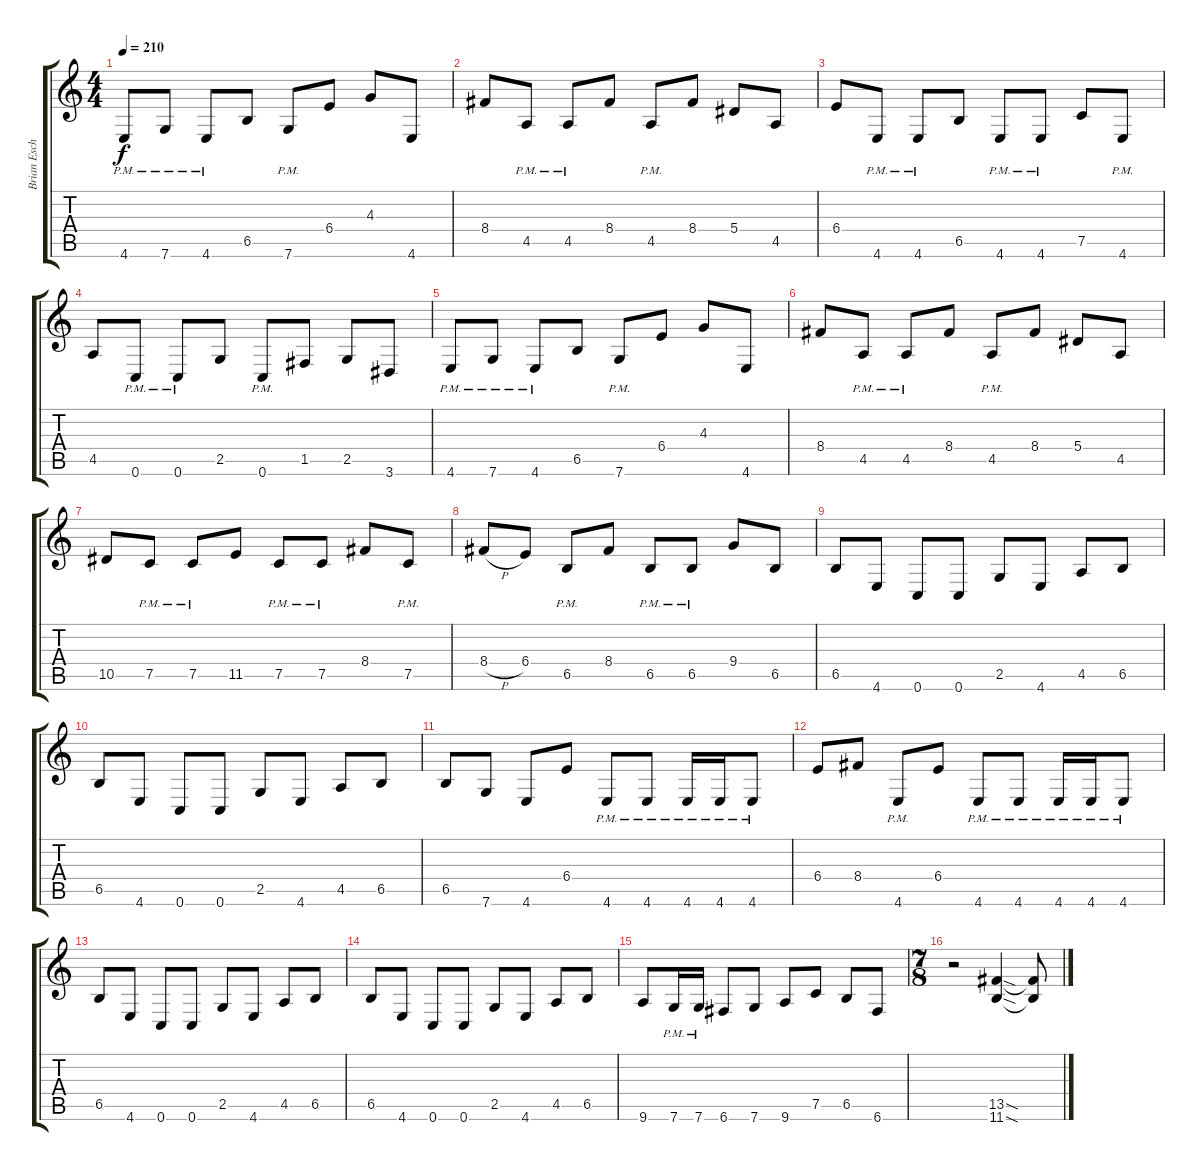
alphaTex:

\track ("Brian Eschbach" "Brian Esch") {instrument distortionguitar}
\staff {score tabs}
\tuning (C4 G3 Eb3 Bb2 F2 C2) {hide}
\ts (4 4)
\tempo 210
\clef g2
\ks c
4.6{pm}.8{dy f} 7.6{pm}.8 4.6{pm}.8 6.5.8 7.6{pm}.8 6.4.8 4.3.8 4.6.8 |
8.4.8 4.5{pm}.8 4.5{pm}.8 8.4.8 4.5{pm}.8 8.4.8 5.4.8 4.5.8 |
6.4.8 4.6{pm}.8 4.6{pm}.8 6.5.8 4.6{pm}.8 4.6{pm}.8 7.5.8 4.6{pm}.8 |
4.5.8 0.6{pm}.8 0.6{pm}.8 2.5.8 0.6{pm}.8 1.5.8 2.5.8 3.6.8 |
4.6{pm}.8 7.6{pm}.8 4.6{pm}.8 6.5.8 7.6{pm}.8 6.4.8 4.3.8 4.6.8 |
8.4.8 4.5{pm}.8 4.5{pm}.8 8.4.8 4.5{pm}.8 8.4.8 5.4.8 4.5.8 |
10.5.8 7.5{pm}.8 7.5{pm}.8 11.5.8 7.5{pm}.8 7.5{pm}.8 8.4.8 7.5{pm}.8 |
8.4{h}.8 6.4.8 6.5{pm}.8 8.4.8 6.5{pm}.8 6.5{pm}.8 9.4.8 6.5.8 |
6.5.8 4.6.8 0.6.8 0.6.8 2.5.8 4.6.8 4.5.8 6.5.8 |
6.5.8 4.6.8 0.6.8 0.6.8 2.5.8 4.6.8 4.5.8 6.5.8 |
6.5.8 7.6.8 4.6.8 6.4.8 4.6{pm}.8 4.6{pm}.8 4.6{pm}.16 4.6{pm}.16 4.6{pm}.8 |
6.4.8 8.4.8 4.6{pm}.8 6.4.8 4.6{pm}.8 4.6{pm}.8 4.6{pm}.16 4.6{pm}.16 4.6{pm}.8 |
6.5.8 4.6.8 0.6.8 0.6.8 2.5.8 4.6.8 4.5.8 6.5.8 |
6.5.8 4.6.8 0.6.8 0.6.8 2.5.8 4.6.8 4.5.8 6.5.8 |
9.6.8 7.6{pm}.16 7.6{pm}.16 6.6.8 7.6.8 9.6.8 7.5.8 6.5.8 6.6.8 |
\ts (7 8)
r.2 (13.5{sod} 11.6{sod}).4 (13.5{t} 11.6{t}).8
